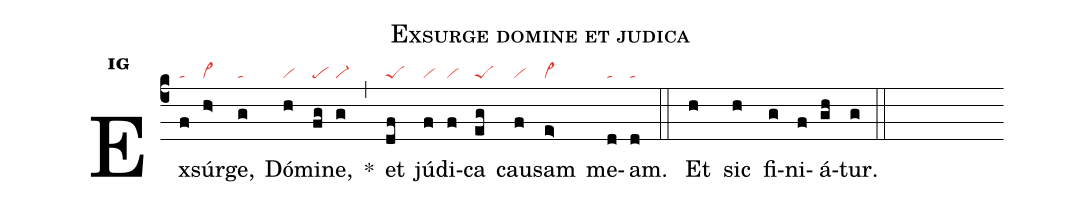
name:Exsurge domine et judica;
office-part:an;
mode:1g;
nabc-lines:1;
%%
initial-style: 1;
name: Exsurge domine et judica;
mode: 8;
office-part: Antiphona;
annotation: Ant.;
annotation: i g;
nabc-lines: 1;
%%
(c4) Ex(f|ta)súr(h>|vi>)ge,(g|ta) Dó(h|vi)mi(fg|pe)ne,(g|vi-) <sp>*</sp>(,) et(df|peS) jú(f|vi)di(f|vi)ca(eg|peS) cau(f|vi)sam(e>|vi>) me(d|ta)am.(d|ta) (::) <eu> Et(h) sic(h) fi(g)ni(f)á(gh)tur.(g) </eu>(::)
